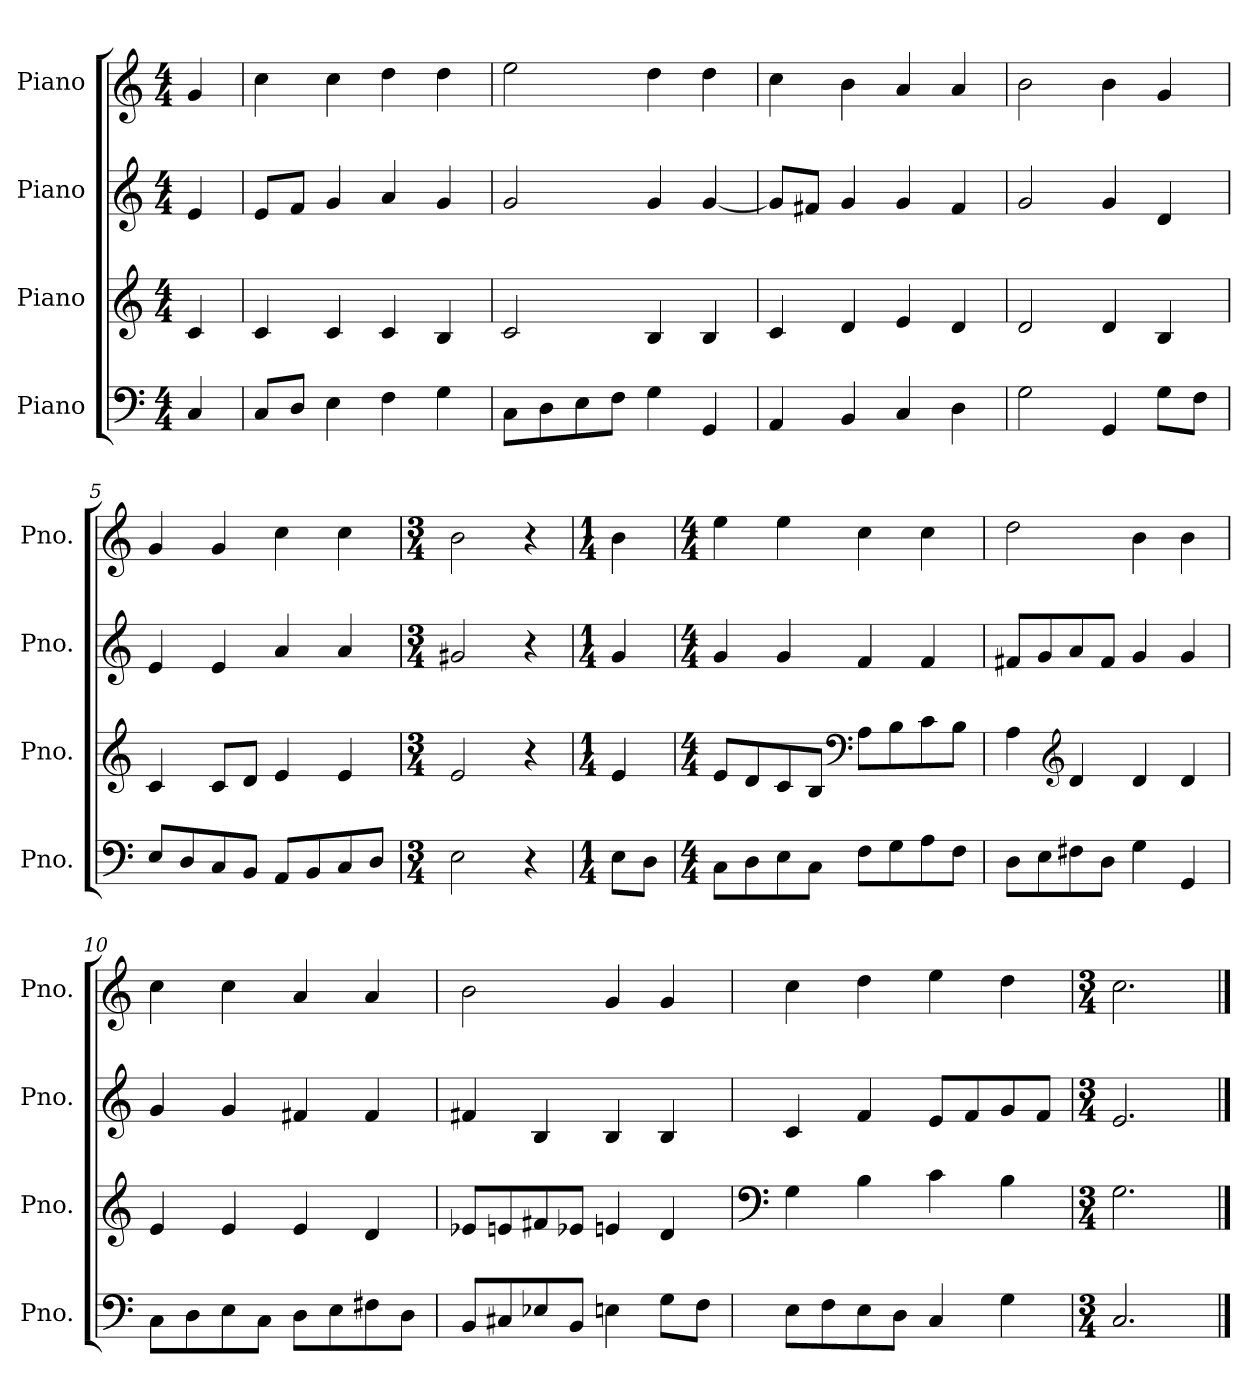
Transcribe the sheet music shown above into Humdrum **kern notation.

**kern	**kern	**kern	**kern
*part4	*part3	*part2	*part1
*staff4	*staff3	*staff2	*staff1
*I"Piano	*I"Piano	*I"Piano	*I"Piano
*I'Pno.	*I'Pno.	*I'Pno.	*I'Pno.
*clefF4	*clefG2	*clefG2	*clefG2
*k[]	*k[]	*k[]	*k[]
*M4/4	*M4/4	*M4/4	*M4/4
*MM120	*MM120	*MM120	*MM120
=	=	=	=
4C/	4c/	4e/	4g/
=1	=1	=1	=1
8C/L	4c/	8e/L	4cc\
8D/J	.	8f/J	.
4E\	4c/	4g/	4cc\
4F\	4c/	4a/	4dd\
4G\	4B/	4g/	4dd\
=2	=2	=2	=2
8C\L	2c/	2g/	2ee\
8D\	.	.	.
8E\	.	.	.
8F\J	.	.	.
4G\	4B/	4g/	4dd\
4GG/	4B/	[4g/	4dd\
=3	=3	=3	=3
4AA/	4c/	8g/L]	4cc\
.	.	8f#X/J	.
4BB/	4d/	4g/	4b\
4C/	4e/	4g/	4a/
4D\	4d/	4f#/	4a/
=4	=4	=4	=4
2G\	2d/	2g/	2b\
4GG/	4d/	4g/	4b\
8G\L	4B/	4d/	4g/
8F\J	.	.	.
=5	=5	=5	=5
8E/L	4c/	4e/	4g/
8D/	.	.	.
8C/	8c/L	4e/	4g/
8BB/J	8d/J	.	.
8AA/L	4e/	4a/	4cc\
8BB/	.	.	.
8C/	4e/	4a/	4cc\
8D/J	.	.	.
=6	=6	=6	=6
*M3/4	*M3/4	*M3/4	*M3/4
2E\	2e/	2g#X/	2b\
4r	4r	4r	4r
!!LO:LB:g=z
=7	=7	=7	=7
*M1/4	*M1/4	*M1/4	*M1/4
8E\L	4e/	4g/	4b\
8D\J	.	.	.
=8	=8	=8	=8
*M4/4	*M4/4	*M4/4	*M4/4
8C\L	8e/L	4g/	4ee\
8D\	8d/	.	.
8E\	8c/	4g/	4ee\
8C\J	8B/J	.	.
*	*clefF4	*	*
8F\L	8A\L	4f/	4cc\
8G\	8B\	.	.
8A\	8c\	4f/	4cc\
8F\J	8B\J	.	.
=9	=9	=9	=9
8D\L	4A\	8f#X/L	2dd\
8E\	.	8g/	.
*	*clefG2	*	*
8F#X\	4d/	8a/	.
8D\J	.	8f#/J	.
4G\	4d/	4g/	4b\
4GG/	4d/	4g/	4b\
=10	=10	=10	=10
8C\L	4e/	4g/	4cc\
8D\	.	.	.
8E\	4e/	4g/	4cc\
8C\J	.	.	.
8D\L	4e/	4f#X/	4a/
8E\	.	.	.
8F#X\	4d/	4f#/	4a/
8D\J	.	.	.
=11	=11	=11	=11
8BB/L	8e-X/L	4f#X/	2b\
8C#X/	8en/	.	.
8E-X/	8f#X/	4B/	.
8BB/J	8e-X/J	.	.
4En\	4en/	4B/	4g/
8G\L	4d/	4B/	4g/
8F\J	.	.	.
!!LO:LB:g=z
=12	=12	=12	=12
*	*clefF4	*	*
8E\L	4G\	4c/	4cc\
8F\	.	.	.
8E\	4B\	4f/	4dd\
8D\J	.	.	.
4C/	4c\	8e/L	4ee\
.	.	8f/	.
4G\	4B\	8g/	4dd\
.	.	8f/J	.
=13	=13	=13	=13
*M3/4	*M3/4	*M3/4	*M3/4
2.C/	2.G\	2.e/	2.cc\
==	==	==	==
*-	*-	*-	*-
